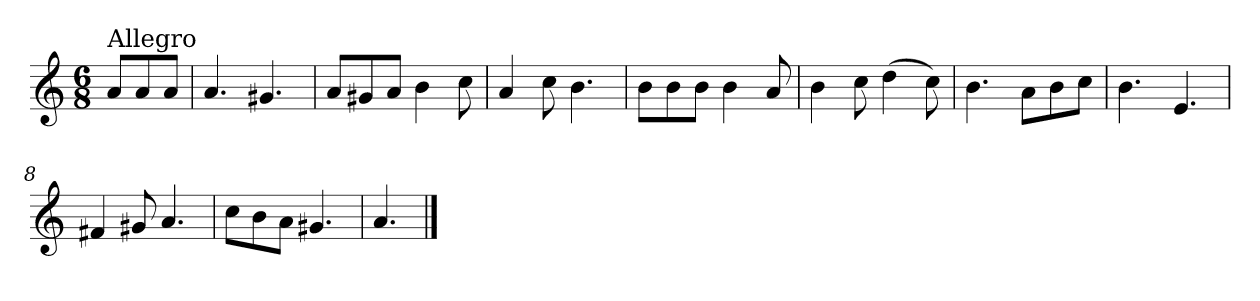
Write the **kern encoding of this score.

**kern
*part1
*staff1
*clefG2
*k[]
*C:
*M6/8
=
!LO:TX:a:t=Allegro
8a/L
8a/
8a/J
=1
4.a/
4.g#X/
=2
8a/L
8g#X/
8a/J
4b\
8cc\
=3
4a/
8cc\
4.b\
=4
8b\L
8b\
8b\J
4b\
8a/
=5
4b\
8cc\
(>4dd\
8cc\)
!!LO:LB:g=z
=6
4.b\
8a\L
8b\
8cc\J
=7
4.b\
4.e/
=8
4f#X/
8g#X/
4.a/
=9
8cc\L
8b\
8a\J
4.g#X/
=10
4.a/
==
*-
